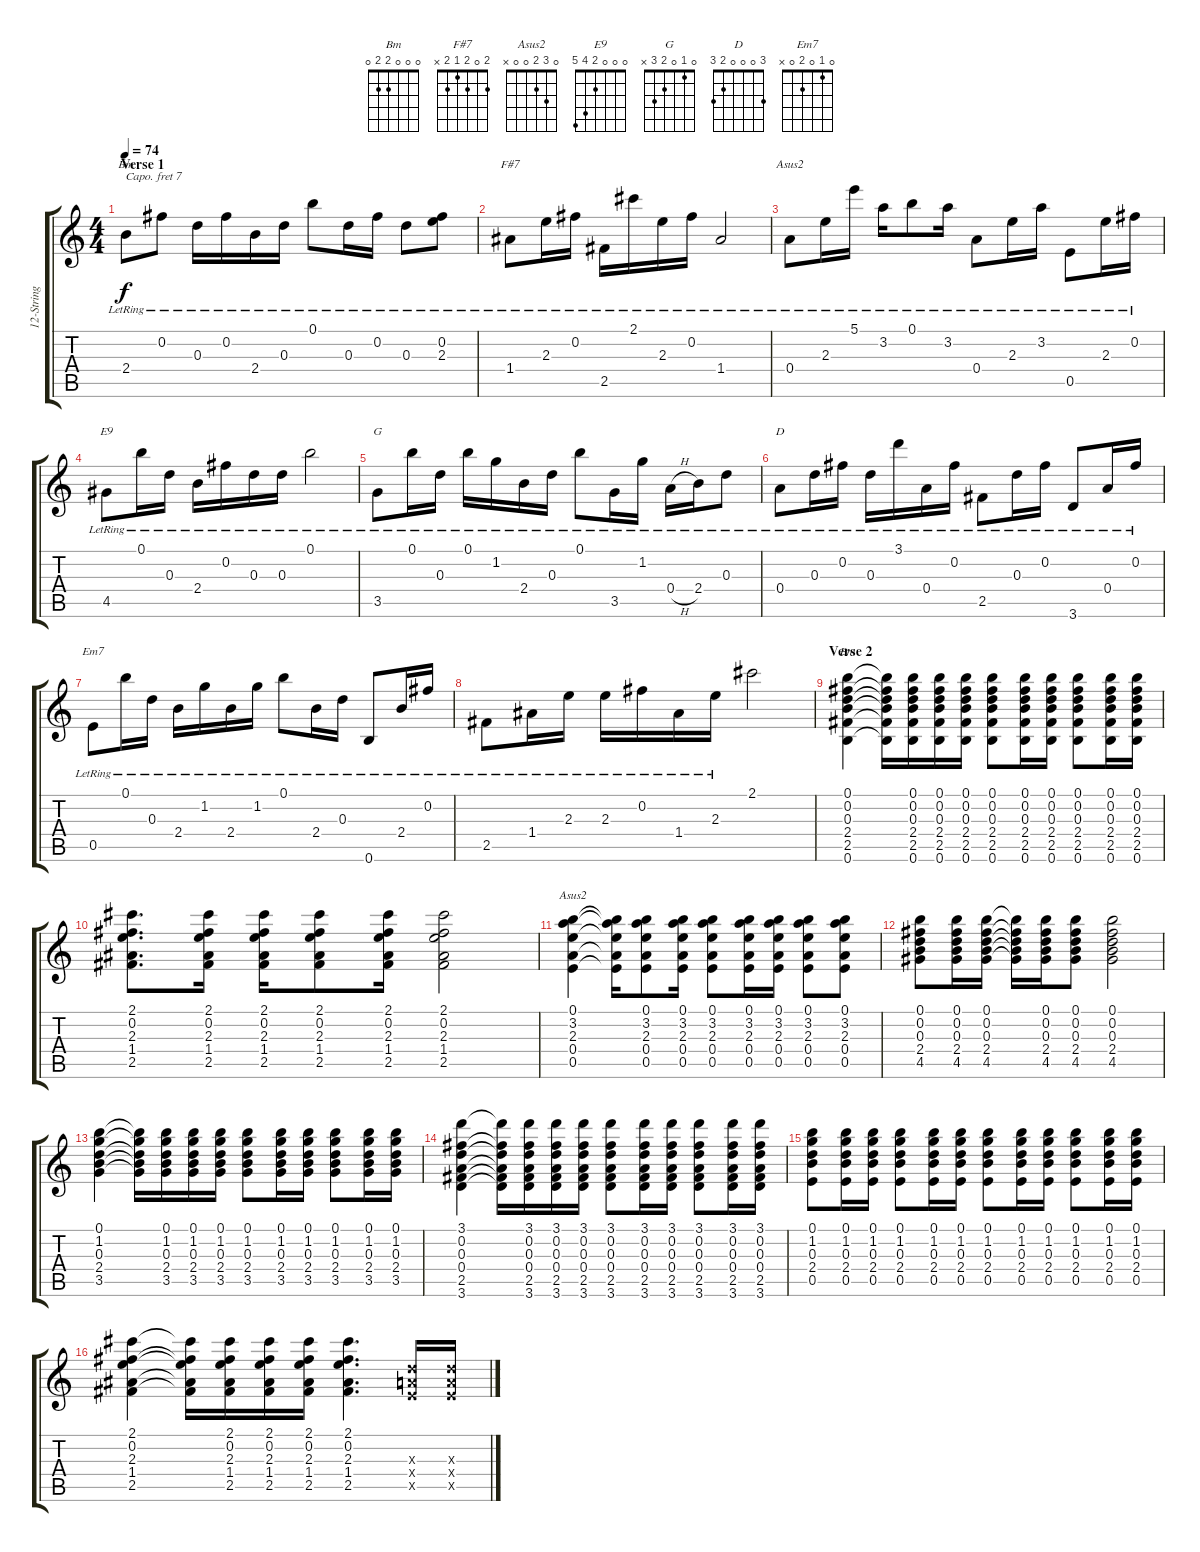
\track ("12-String Guitar (Felder, Frey-1)" "12-String ") {instrument electricguitarclean}
\staff {score tabs}
\capo 7
\tuning (E4 B3 G3 D3 A2 E2) {hide}
\chord ("Bm" 0 0 0 2 x x)
\chord ("F#7" 2 0 2 1 2 x)
\chord ("Asus2" 0 3 2 0 x x)
\chord ("E9" 0 0 0 2 4 5)
\chord ("G" 0 1 0 2 3 x)
\chord ("D" 3 0 0 0 2 3)
\chord ("Em7" 0 1 0 2 0 x)
\chord ("Bm" 0 0 0 2 2 0)
\chord ("Asus2" 0 3 2 0 0 x)
\ts (4 4)
\section ("" "Verse 1")
\tempo 74
\clef g2
\ks c
2.4{lr}.8{ch "Bm" dy f} 0.2{lr}.8 0.3{lr}.16 0.2{lr}.16 2.4{lr}.16 0.3{lr}.16 0.1{lr}.8 0.3{lr}.16 0.2{lr}.16 0.3{lr}.8 (0.2{lr} 2.3{lr}).8 |
1.4{lr}.8{ch "F#7"} 2.3{lr}.16 0.2{lr}.16 2.5{lr}.16 2.1{lr}.16 2.3{lr}.16 0.2{lr}.16 1.4{lr}.2 |
0.4{lr}.8{ch "Asus2"} 2.3{lr}.16 5.1{lr}.16 3.2{lr}.16 0.1{lr}.8 3.2{lr}.16 0.4{lr}.8 2.3{lr}.16 3.2{lr}.16 0.5{lr}.8 2.3{lr}.16 0.2{lr}.16 |
4.5{lr}.8{ch "E9"} 0.1{lr}.16 0.3{lr}.16 2.4{lr}.16 0.2{lr}.16 0.3{lr}.16 0.3{lr}.16 0.1{lr}.2 |
3.5{lr}.8{ch "G"} 0.1{lr}.16 0.3{lr}.16 0.1{lr}.16 1.2{lr}.16 2.4{lr}.16 0.3{lr}.16 0.1{lr}.8 3.5{lr}.16 1.2{lr}.16 0.4{h lr}.16 2.4{lr}.16 0.3{lr}.8 |
0.4{lr}.8{ch "D"} 0.3{lr}.16 0.2{lr}.16 0.3{lr}.16 3.1{lr}.16 0.4{lr}.16 0.2{lr}.16 2.5{lr}.8 0.3{lr}.16 0.2{lr}.16 3.6{lr}.8 0.4{lr}.16 0.2{lr}.16 |
0.5{lr}.8{ch "Em7"} 0.1{lr}.16 0.3{lr}.16 2.4{lr}.16 1.2{lr}.16 2.4{lr}.16 1.2{lr}.16 0.1{lr}.8 2.4{lr}.16 0.3{lr}.16 0.6{lr}.8 2.4{lr}.16 0.2{lr}.16 |
2.5{lr}.8 1.4{lr}.16 2.3{lr}.16 2.3{lr}.16 0.2{lr}.16 1.4{lr}.16 2.3{lr}.16 2.1.2 |
\section ("" "Verse 2")
(0.1 0.2 0.3 2.4 2.5 0.6).4{ch "Bm"} (0.1{t} 0.2{t} 0.3{t} 2.4{t} 2.5{t} 0.6{t}).16 (0.1 0.2 0.3 2.4 2.5 0.6).16 (0.1 0.2 0.3 2.4 2.5 0.6).16 (0.1 0.2 0.3 2.4 2.5 0.6).16 (0.1 0.2 0.3 2.4 2.5 0.6).8 (0.1 0.2 0.3 2.4 2.5 0.6).16 (0.1 0.2 0.3 2.4 2.5 0.6).16 (0.1 0.2 0.3 2.4 2.5 0.6).8 (0.1 0.2 0.3 2.4 2.5 0.6).16 (0.1 0.2 0.3 2.4 2.5 0.6).16 |
(2.1 0.2 2.3 1.4 2.5).8{d} (2.1 0.2 2.3 1.4 2.5).16 (2.1 0.2 2.3 1.4 2.5).16 (2.1 0.2 2.3 1.4 2.5).8 (2.1 0.2 2.3 1.4 2.5).16 (2.1 0.2 2.3 1.4 2.5).2 |
(0.1 3.2 2.3 0.4 0.5).4{ch "Asus2"} (0.1{t} 3.2{t} 2.3{t} 0.4{t} 0.5{t}).16 (0.1 3.2 2.3 0.4 0.5).8 (0.1 3.2 2.3 0.4 0.5).16 (0.1 3.2 2.3 0.4 0.5).8 (0.1 3.2 2.3 0.4 0.5).16 (0.1 3.2 2.3 0.4 0.5).16 (0.1 3.2 2.3 0.4 0.5).8 (0.1 3.2 2.3 0.4 0.5).8 |
(0.1 0.2 0.3 2.4 4.5).8 (0.1 0.2 0.3 2.4 4.5).16 (0.1 0.2 0.3 2.4 4.5).16 (0.1{t} 0.2{t} 0.3{t} 2.4{t} 4.5{t}).16 (0.1 0.2 0.3 2.4 4.5).16 (0.1 0.2 0.3 2.4 4.5).8 (0.1 0.2 0.3 2.4 4.5).2 |
(0.1 1.2 0.3 2.4 3.5).4 (0.1{t} 1.2{t} 0.3{t} 2.4{t} 3.5{t}).16 (0.1 1.2 0.3 2.4 3.5).16 (0.1 1.2 0.3 2.4 3.5).16 (0.1 1.2 0.3 2.4 3.5).16 (0.1 1.2 0.3 2.4 3.5).8 (0.1 1.2 0.3 2.4 3.5).16 (0.1 1.2 0.3 2.4 3.5).16 (0.1 1.2 0.3 2.4 3.5).8 (0.1 1.2 0.3 2.4 3.5).16 (0.1 1.2 0.3 2.4 3.5).16 |
(3.1 0.2 0.3 0.4 2.5 3.6).4 (3.1{t} 0.2{t} 0.3{t} 0.4{t} 2.5{t} 3.6{t}).16 (3.1 0.2 0.3 0.4 2.5 3.6).16 (3.1 0.2 0.3 0.4 2.5 3.6).16 (3.1 0.2 0.3 0.4 2.5 3.6).16 (3.1 0.2 0.3 0.4 2.5 3.6).8 (3.1 0.2 0.3 0.4 2.5 3.6).16 (3.1 0.2 0.3 0.4 2.5 3.6).16 (3.1 0.2 0.3 0.4 2.5 3.6).8 (3.1 0.2 0.3 0.4 2.5 3.6).16 (3.1 0.2 0.3 0.4 2.5 3.6).16 |
(0.1 1.2 0.3 2.4 0.5).8 (0.1 1.2 0.3 2.4 0.5).16 (0.1 1.2 0.3 2.4 0.5).16 (0.1 1.2 0.3 2.4 0.5).8 (0.1 1.2 0.3 2.4 0.5).16 (0.1 1.2 0.3 2.4 0.5).16 (0.1 1.2 0.3 2.4 0.5).8 (0.1 1.2 0.3 2.4 0.5).16 (0.1 1.2 0.3 2.4 0.5).16 (0.1 1.2 0.3 2.4 0.5).8 (0.1 1.2 0.3 2.4 0.5).16 (0.1 1.2 0.3 2.4 0.5).16 |
(2.1 0.2 2.3 1.4 2.5).4 (2.1{t} 0.2{t} 2.3{t} 1.4{t} 2.5{t}).16 (2.1 0.2 2.3 1.4 2.5).16 (2.1 0.2 2.3 1.4 2.5).16 (2.1 0.2 2.3 1.4 2.5).16 (2.1 0.2 2.3 1.4 2.5).4{d} (0.3{x} 0.4{x} 0.5{x}).16 (0.3{x} 0.4{x} 0.5{x}).16
